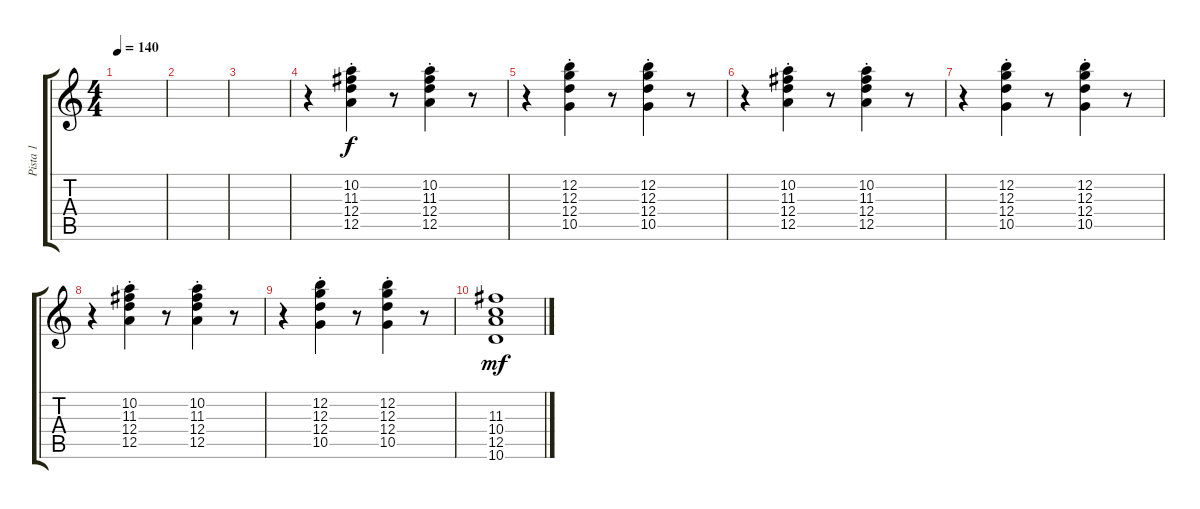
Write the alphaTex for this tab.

\track ("Pista 1" "Pista 1") {instrument overdrivenguitar}
\staff {score tabs}
\tuning (E4 B3 G3 D3 A2 E2) {hide}
\ts (4 4)
\tempo 140
\clef g2
\ks c
|
|
|
r.4 (10.2{st} 11.3{st} 12.4{st} 12.5{st}).4 r.8 (10.2{st} 11.3{st} 12.4{st} 12.5{st}).4 r.8 |
r.4 (12.2{st} 12.3{st} 12.4{st} 10.5{st}).4 r.8 (12.2{st} 12.3{st} 12.4{st} 10.5{st}).4 r.8 |
r.4 (10.2{st} 11.3{st} 12.4{st} 12.5{st}).4 r.8 (10.2{st} 11.3{st} 12.4{st} 12.5{st}).4 r.8 |
r.4 (12.2{st} 12.3{st} 12.4{st} 10.5{st}).4 r.8 (12.2{st} 12.3{st} 12.4{st} 10.5{st}).4 r.8 |
r.4 (10.2{st} 11.3{st} 12.4{st} 12.5{st}).4 r.8 (10.2{st} 11.3{st} 12.4{st} 12.5{st}).4 r.8 |
r.4 (12.2{st} 12.3{st} 12.4{st} 10.5{st}).4 r.8 (12.2{st} 12.3{st} 12.4{st} 10.5{st}).4 r.8 |
(11.3 10.4 12.5 10.6).1{dy mf}
